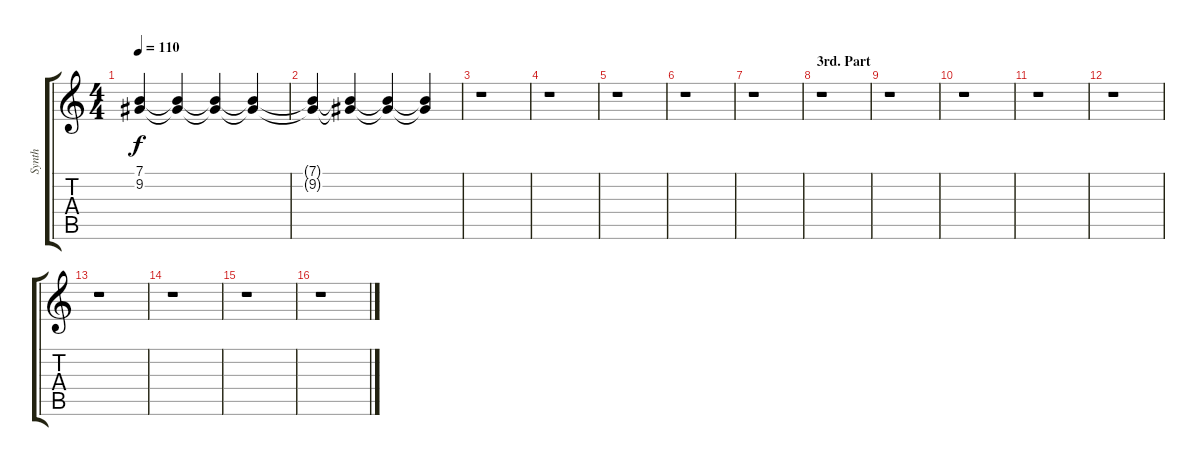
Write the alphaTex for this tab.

\track ("Synth " "Synth ") {instrument pad8sweep}
\staff {score tabs}
\tuning (E4 B3 G3 D3 A2 E2) {hide}
\ts (4 4)
\tempo 110
\clef g2
\ks c
(7.1 9.2).4{dy f} (7.1{t} 9.2{t}).4 (7.1{t} 9.2{t}).4 (7.1{t} 9.2{t}).4 |
(7.1{t} 9.2{t}).4 (7.1{t} 9.2{t}).4 (7.1{t} 9.2{t}).4 (7.1{t} 9.2{t}).4 |
r.1 |
r.1 |
r.1 |
r.1 |
r.1 |
\section ("" "3rd. Part")
r.1 |
r.1 |
r.1 |
r.1 |
r.1 |
r.1 |
r.1 |
r.1 |
r.1
